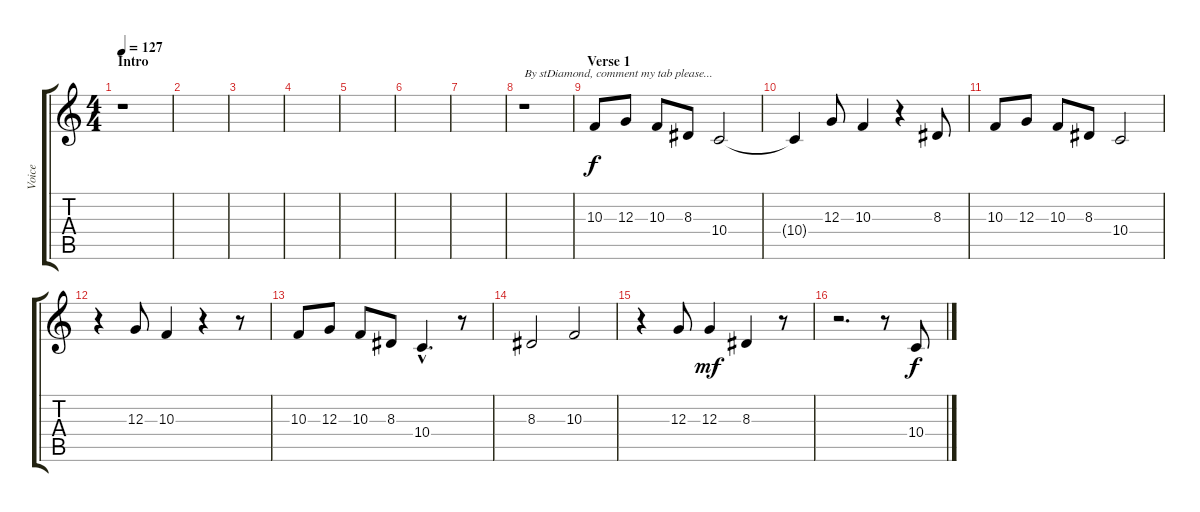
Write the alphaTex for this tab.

\track ("Voice" "Voice") {instrument fx4atmosphere}
\staff {score tabs}
\tuning (E4 B3 G3 D3 A2 E2) {hide}
\ts (4 4)
\section ("" "Intro")
\tempo 127
\clef g2
\ks c
r.1{dy f instrument fx4atmosphere} |
|
|
|
|
|
|
r.1{txt "By stDiamond, comment my tab please..."} |
\section ("" "Verse 1")
10.3.8 12.3.8 10.3.8 8.3.8 10.4.2 |
10.4{t}.4 12.3.8 10.3.4 r.4 8.3.8 |
10.3.8 12.3.8 10.3.8 8.3.8 10.4.2 |
r.4 12.3.8 10.3.4 r.4 r.8 |
10.3.8 12.3.8 10.3.8 8.3.8 10.4{hac}.4{d} r.8 |
8.3.2 10.3.2 |
r.4 12.3.8 12.3.4{dy mf} 8.3.4 r.8 |
r.2{d} r.8 10.4.8{dy f}
